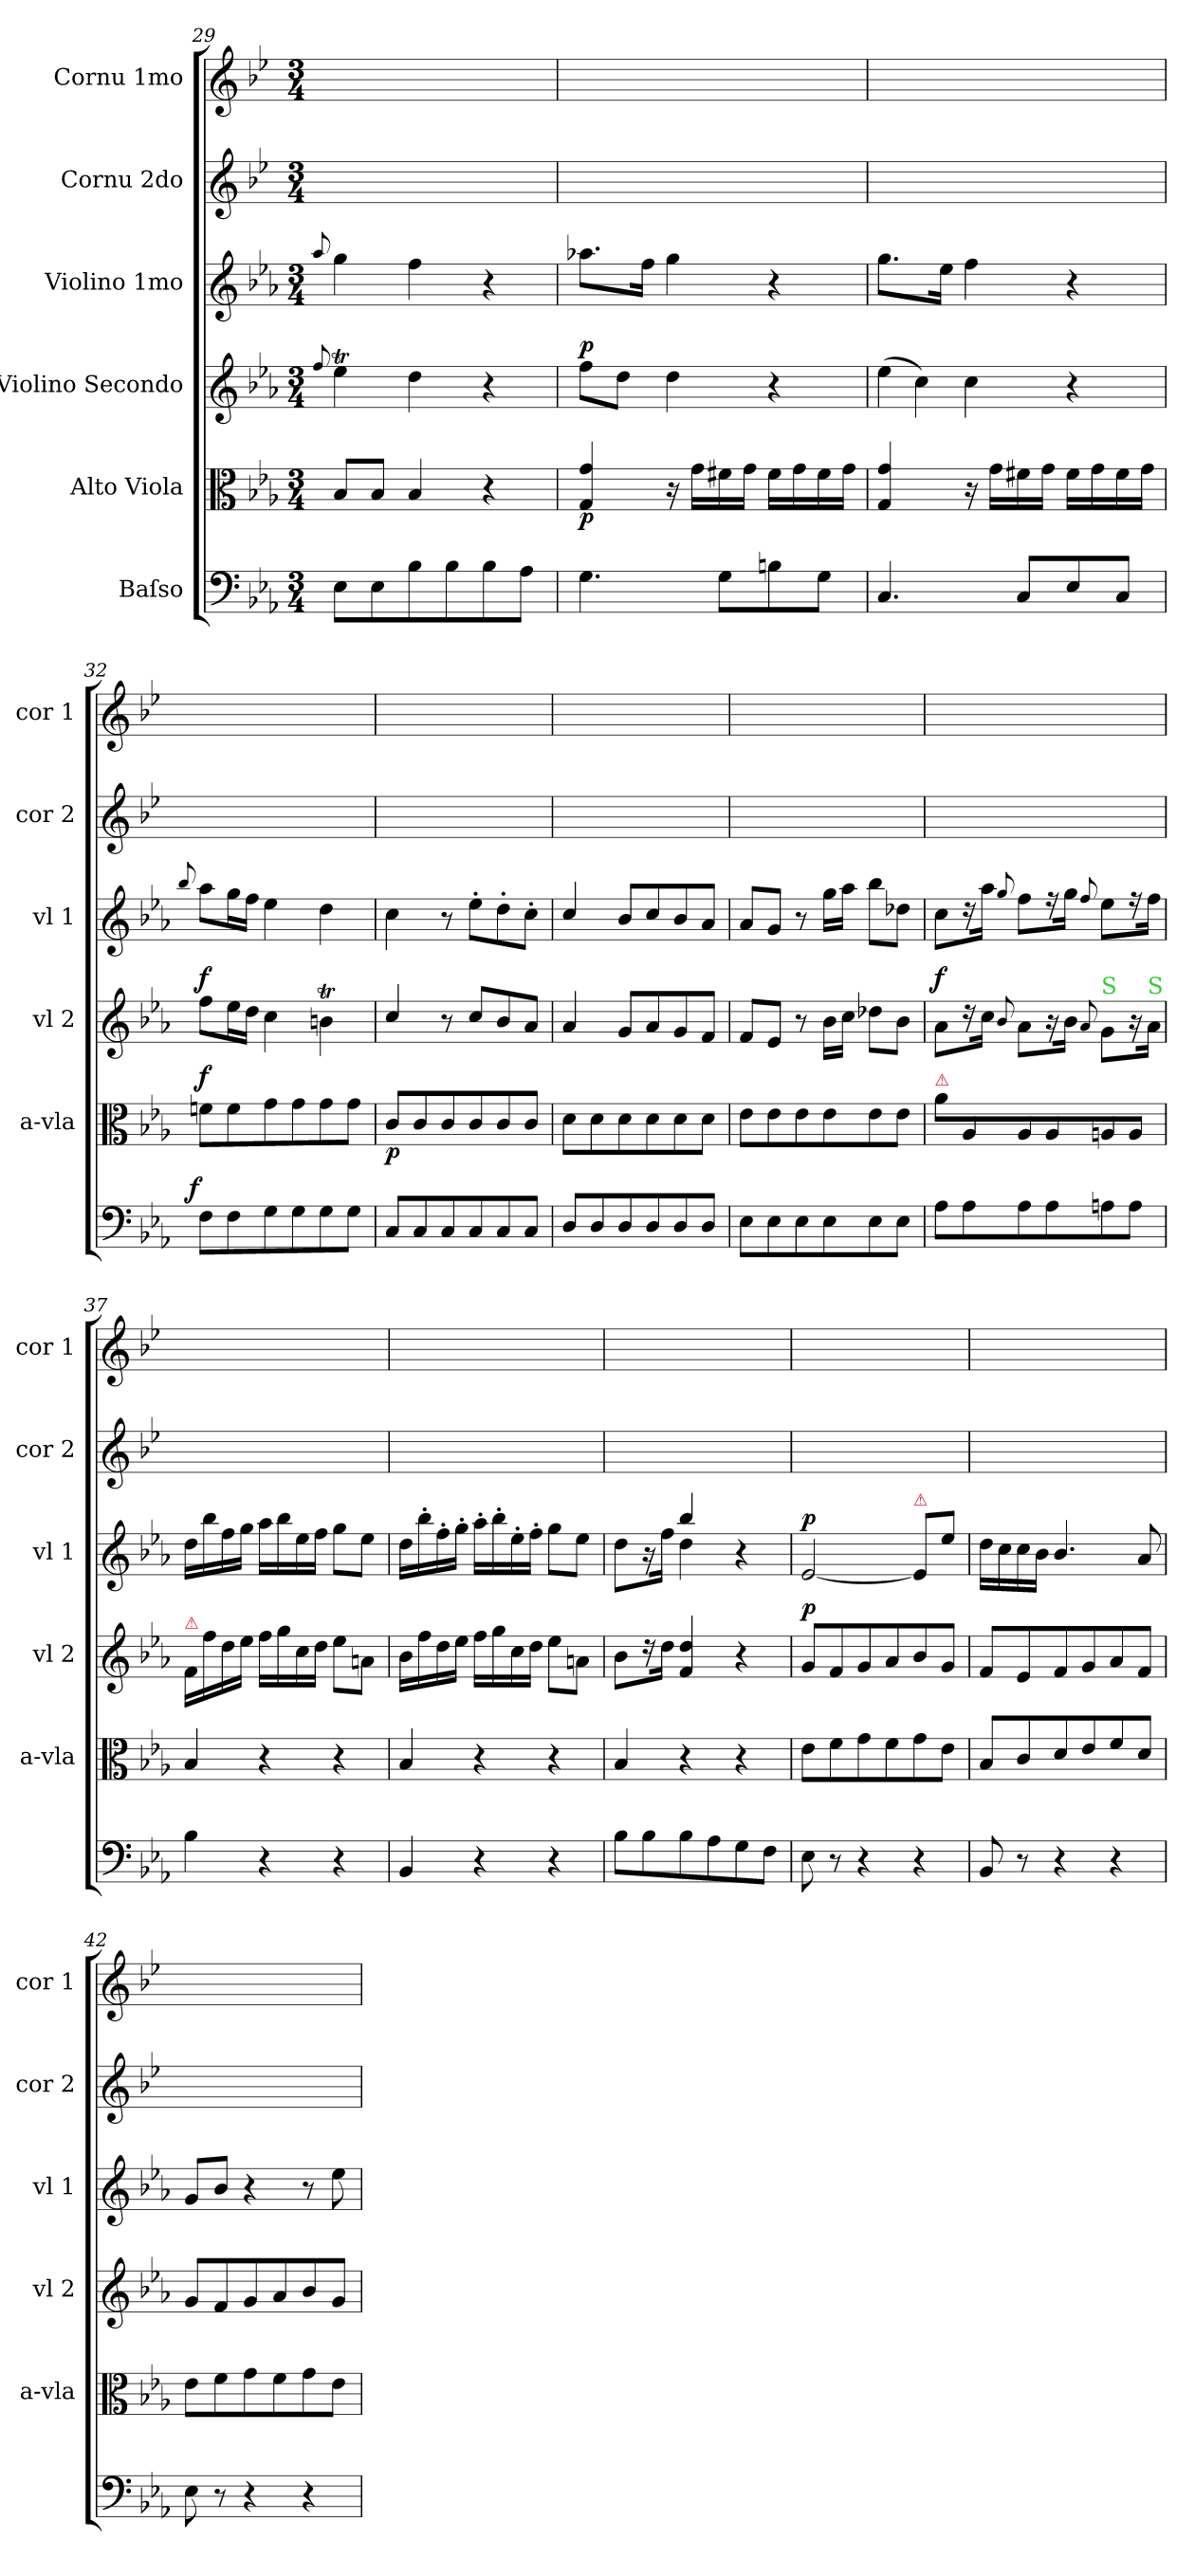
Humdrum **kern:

**kern	**dynam	**kern	**dynam	**kern	**dynam	**kern	**dynam	**kern	**kern
*part6	*part6	*part5	*part5	*part4	*part4	*part3	*part3	*part2	*part1
*staff6	*staff6	*staff5	*staff5	*staff4	*staff4	*staff3	*staff3	*staff2	*staff1
*I"Baſso	*	*I"Alto Viola	*	*I"Violino Secondo	*	*I"Violino 1mo	*	*I"Cornu 2do	*I"Cornu 1mo
*	*	*I'a-vla	*	*I'vl 2	*	*I'vl 1	*	*I'cor 2	*I'cor 1
*clefF4	*	*clefC3	*	*clefG2	*	*clefG2	*	*clefG2	*clefG2
*	*	*	*	*	*	*	*	*ITrd4c7	*ITrd4c7
*k[b-e-a-]	*	*k[b-e-a-]	*	*k[b-e-a-]	*	*k[b-e-a-]	*	*k[b-e-a-]	*k[b-e-a-]
*E-:	*	*E-:	*	*E-:	*	*E-:	*	*E-:	*E-:
*M3/4	*	*M3/4	*	*M3/4	*	*M3/4	*	*M3/4	*M3/4
=29	=29	=29	=29	=29	=29	=29	=29	=29	=29
.	.	.	.	8qqff/	.	8qqaa-/	.	.	.
8E-\L	.	8B-/L	.	4ee-T\	.	4gg\	.	2.ryy	2.ryy
8E-\	.	8B-/J	.	.	.	.	.	.	.
8B-\	.	4B-/	.	4dd\	.	4ff\	.	.	.
8B-\	.	.	.	.	.	.	.	.	.
8B-\	.	4r	.	4r	.	4r	.	.	.
8A-\J	.	.	.	.	.	.	.	.	.
=30	=30	=30	=30	=30	=30	=30	=30	=30	=30
!	!	!	!	!	!LO:DY:a	!	!	!	!
4.G\	.	4G/ 4g/	p	8ff\L	p	8.aa-X\L	.	2.ryy	2.ryy
.	.	.	.	8dd\J	.	.	.	.	.
.	.	.	.	.	.	16ff\Jk	.	.	.
.	.	16r	.	4dd\	.	4gg\	.	.	.
.	.	16g\LL	.	.	.	.	.	.	.
8G\L	.	16f#X\	.	.	.	.	.	.	.
.	.	16g\JJ	.	.	.	.	.	.	.
8Bn\	.	16f#\LL	.	4r	.	4r	.	.	.
.	.	16g\	.	.	.	.	.	.	.
8G\J	.	16f#\	.	.	.	.	.	.	.
.	.	16g\JJ	.	.	.	.	.	.	.
=31	=31	=31	=31	=31	=31	=31	=31	=31	=31
!	!	!	!	!LO:N:vis=4	!	!	!	!	!
4.C/	.	4G/ 4g/	.	(8ee-\	.	8.gg\L	.	2.ryy	2.ryy
!	!	!	!	!LO:N:vis=4	!	!	!	!	!
.	.	.	.	8cc\)	.	.	.	.	.
.	.	.	.	.	.	16ee-\Jk	.	.	.
.	.	16r	.	4cc\	.	4ff\	.	.	.
.	.	16g\LL	.	.	.	.	.	.	.
8C/L	.	16f#X\	.	.	.	.	.	.	.
.	.	16g\JJ	.	.	.	.	.	.	.
8E-/	.	16f#\LL	.	4r	.	4r	.	.	.
.	.	16g\	.	.	.	.	.	.	.
8C/J	.	16f#\	.	.	.	.	.	.	.
.	.	16g\JJ	.	.	.	.	.	.	.
=32	=32	=32	=32	=32	=32	=32	=32	=32	=32
.	.	.	.	.	.	8qqbb-/	.	.	.
!	!LO:DY:a:rj	!	!LO:DY:a	!	!LO:DY:a	!	!	!	!
8F\L	f	8fn\L	f	8ff\L	f.	8aa-\L	.	2.ryy	2.ryy
8F\	.	8f\	.	16ee-\L	.	16gg\L	.	.	.
.	.	.	.	16dd\JJ	.	16ff\JJ	.	.	.
8G\	.	8g\	.	4cc\	.	4ee-\	.	.	.
8G\	.	8g\	.	.	.	.	.	.	.
8G\	.	8g\	.	4bnt\	.	4dd\	.	.	.
8G\J	.	8g\J	.	.	.	.	.	.	.
=33	=33	=33	=33	=33	=33	=33	=33	=33	=33
8C/L	.	8c/L	p	4cc/	.	4cc\	.	2.ryy	2.ryy
8C/	.	8c/	.	.	.	.	.	.	.
8C/	.	8c/	.	8r	.	8r	.	.	.
8C/	.	8c/	.	8cc/L	.	8ee-'\L	.	.	.
!	!	!	!	!	!LO:DY:b	!	!	!	!
8C/	.	8c/	.	8b-/	p&colon;	8dd'\	.	.	.
8C/J	.	8c/J	.	8a-/J	.	8cc'\J	.	.	.
=34	=34	=34	=34	=34	=34	=34	=34	=34	=34
8D/L	.	8d\L	.	4a-/	.	4cc/	.	2.ryy	2.ryy
8D/	.	8d\	.	.	.	.	.	.	.
8D/	.	8d\	.	8g/L	.	8b-/L	.	.	.
8D/	.	8d\	.	8a-/	.	8cc/	.	.	.
8D/	.	8d\	.	8g/	.	8b-/	.	.	.
8D/J	.	8d\J	.	8f/J	.	8a-/J	.	.	.
=35	=35	=35	=35	=35	=35	=35	=35	=35	=35
8E-\L	.	8e-\L	.	8f/L	.	8a-/L	.	2.ryy	2.ryy
8E-\	.	8e-\	.	8e-/J	.	8g/J	.	.	.
8E-\	.	8e-\	.	8r	.	8r	.	.	.
8E-\	.	8e-\	.	16b-\LL	.	16gg\LL	.	.	.
.	.	.	.	16cc\JJ	.	16aa-\JJ	.	.	.
8E-\	.	8e-\	.	8dd-X\L	.	8bb-\L	.	.	.
8E-\J	.	8e-\J	.	8b-\J	.	8dd-X\J	.	.	.
=36	=36	=36	=36	=36	=36	=36	=36	=36	=36
!	!	!LO:TX:a:color=crimson:t=⚠	!	!	!	!	!	!	!
!	!	!	!	!	!LO:DY:a	!	!	!	!
8A-\L	.	8a-\L	.	8a-\L	f.	8cc\L	.	2.ryy	2.ryy
8A-\	.	8A-/	.	16r	.	16r	.	.	.
.	.	.	.	16cc\Jk	.	16aa-\Jk	.	.	.
.	.	.	.	8qqb-/	.	8qqgg/	.	.	.
8A-\	.	8A-/	.	8a-\L	.	8ff\L	.	.	.
8A-\	.	8A-/	.	16r	.	16r	.	.	.
.	.	.	.	16b-\Jk	.	16gg\Jk	.	.	.
.	.	.	.	8qqa-/	.	8qqff/	.	.	.
!	!	!	!	!LO:TX:a:color=limegreen:t=S	!	!	!	!	!
8An\	.	8An/	.	8g\L	.	8ee-\L	.	.	.
8A\J	.	8A/J	.	16r	.	16r	.	.	.
!	!	!	!	!LO:TX:a:color=limegreen:t=S	!	!	!	!	!
.	.	.	.	16a-\Jk	.	16ff\Jk	.	.	.
=37	=37	=37	=37	=37	=37	=37	=37	=37	=37
!	!	!	!	!LO:TX:a:color=crimson:t=⚠	!	!	!	!	!
4B-\	.	4B-/	.	16f/LL	.	16dd\LL	.	2.ryy	2.ryy
.	.	.	.	16ff\	.	16bb-\	.	.	.
.	.	.	.	16dd\	.	16ff\	.	.	.
.	.	.	.	16ee-\JJ	.	16gg\JJ	.	.	.
4r	.	4r	.	16ff\LL	.	16aa-\LL	.	.	.
.	.	.	.	16gg\	.	16bb-\	.	.	.
.	.	.	.	16cc\	.	16ee-\	.	.	.
.	.	.	.	16dd\JJ	.	16ff\JJ	.	.	.
4r	.	4r	.	8ee-\L	.	8gg\L	.	.	.
.	.	.	.	8an\J	.	8ee-\J	.	.	.
=38	=38	=38	=38	=38	=38	=38	=38	=38	=38
4BB-/	.	4B-/	.	16b-\LL	.	16dd\LL	.	2.ryy	2.ryy
.	.	.	.	16ff\	.	16bb-'\	.	.	.
.	.	.	.	16dd\	.	16ff'\	.	.	.
.	.	.	.	16ee-\JJ	.	16gg'\JJ	.	.	.
4r	.	4r	.	16ff\LL	.	16aa-'\LL	.	.	.
.	.	.	.	16gg\	.	16bb-'\	.	.	.
.	.	.	.	16cc\	.	16ee-'\	.	.	.
.	.	.	.	16dd\JJ	.	16ff'\JJ	.	.	.
4r	.	4r	.	8ee-\L	.	8gg\L	.	.	.
.	.	.	.	8an\J	.	8ee-\J	.	.	.
=39	=39	=39	=39	=39	=39	=39	=39	=39	=39
*	*	*	*	*	*	*^	*	*	*
8B-\L	.	4B-/	.	8b-\L	.	8dd\L	4ryy	.	2.ryy	2.ryy
8B-\	.	.	.	16r	.	16r	.	.	.	.
.	.	.	.	16dd\Jk	.	16ff\Jk	.	.	.	.
8B-\	.	4r	.	4f/ 4dd/	.	4bb-/	4dd\	.	.	.
8A-\	.	.	.	.	.	.	.	.	.	.
8G\	.	4r	.	4r	.	4r	4ryy	.	.	.
8F\J	.	.	.	.	.	.	.	.	.	.
*	*	*	*	*	*	*v	*v	*	*	*
=40	=40	=40	=40	=40	=40	=40	=40	=40	=40
!	!	!	!	!	!LO:DY:a	!	!LO:DY:a	!	!
8E-\	.	8e-\L	.	8g/L	p.	[2e-/	p	2.ryy	2.ryy
8r	.	8f\	.	8f/	.	.	.	.	.
4r	.	8g\	.	8g/	.	.	.	.	.
.	.	8f\	.	8a-/	.	.	.	.	.
!	!	!	!	!	!	!LO:TX:a:color=crimson:t=⚠	!	!	!
4r	.	8g\	.	8b-/	.	8e-/L]	.	.	.
.	.	8e-\J	.	8g/J	.	8ee-\J	.	.	.
=41	=41	=41	=41	=41	=41	=41	=41	=41	=41
8BB-/	.	8B-/L	.	8f/L	.	16dd\LL	.	2.ryy	2.ryy
.	.	.	.	.	.	16cc\	.	.	.
8r	.	8c/	.	8e-/	.	16cc\	.	.	.
.	.	.	.	.	.	16b-\JJ	.	.	.
4r	.	8d/	.	8f/	.	4.b-/	.	.	.
.	.	8e-/	.	8g/	.	.	.	.	.
4r	.	8f/	.	8a-/	.	.	.	.	.
.	.	8d/J	.	8f/J	.	8a-/	.	.	.
=42	=42	=42	=42	=42	=42	=42	=42	=42	=42
8E-\	.	8e-\L	.	8g/L	.	8g/L	.	2.ryy	2.ryy
8r	.	8f\	.	8f/	.	8b-/J	.	.	.
4r	.	8g\	.	8g/	.	4r	.	.	.
.	.	8f\	.	8a-/	.	.	.	.	.
4r	.	8g\	.	8b-/	.	8r	.	.	.
.	.	8e-\J	.	8g/J	.	8ee-\	.	.	.
=	=	=	=	=	=	=	=	=	=
*-	*-	*-	*-	*-	*-	*-	*-	*-	*-
